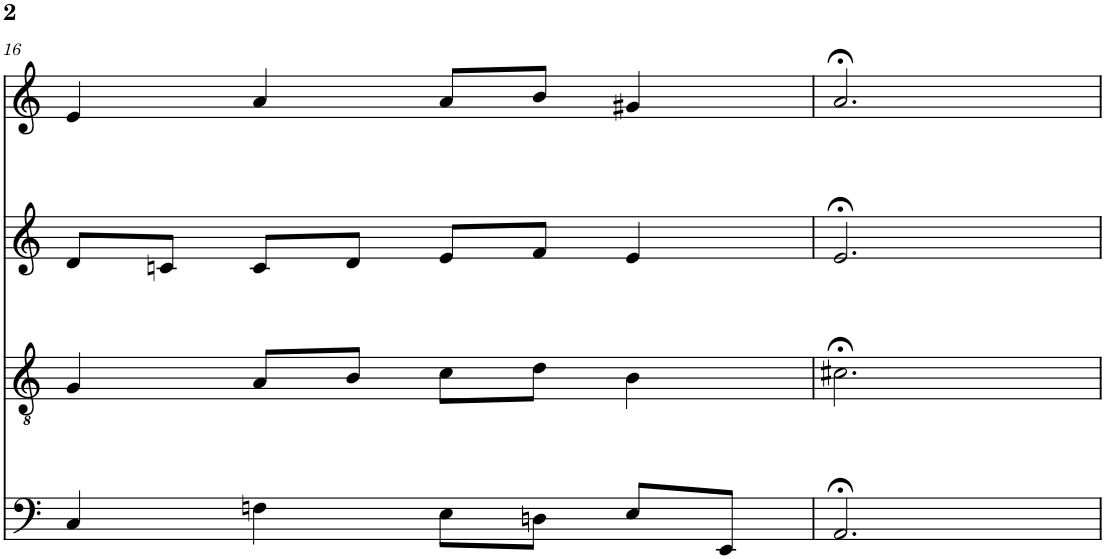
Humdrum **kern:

**kern	**kern	**kern	**kern
*part4	*part3	*part2	*part1
*staff4	*staff3	*staff2	*staff1
*I"bass	*I"tenor	*I"alto	*I"soprn
!!LO:PB:g=z
*clefF4	*clefGv2	*clefG2	*clefG2
*k[]	*k[]	*k[]	*k[]
*M4/4	*M4/4	*M4/4	*M4/4
=16	=16	=16	=16
4C/	4G/	8d/L	4e/
.	.	8cn/J	.
4Fn\	8A/L	8c/L	4a/
.	8B/J	8d/J	.
8E\L	8c\L	8e/L	8a/L
8Dn\J	8d\J	8f/J	8b/J
8E/L	4B\	4e/	4g#X/
8EE/J	.	.	.
=17	=17	=17	=17
2.AA;</	2.c#X;<\	2.e;</	2.a;</
=	=	=	=
*-	*-	*-	*-
